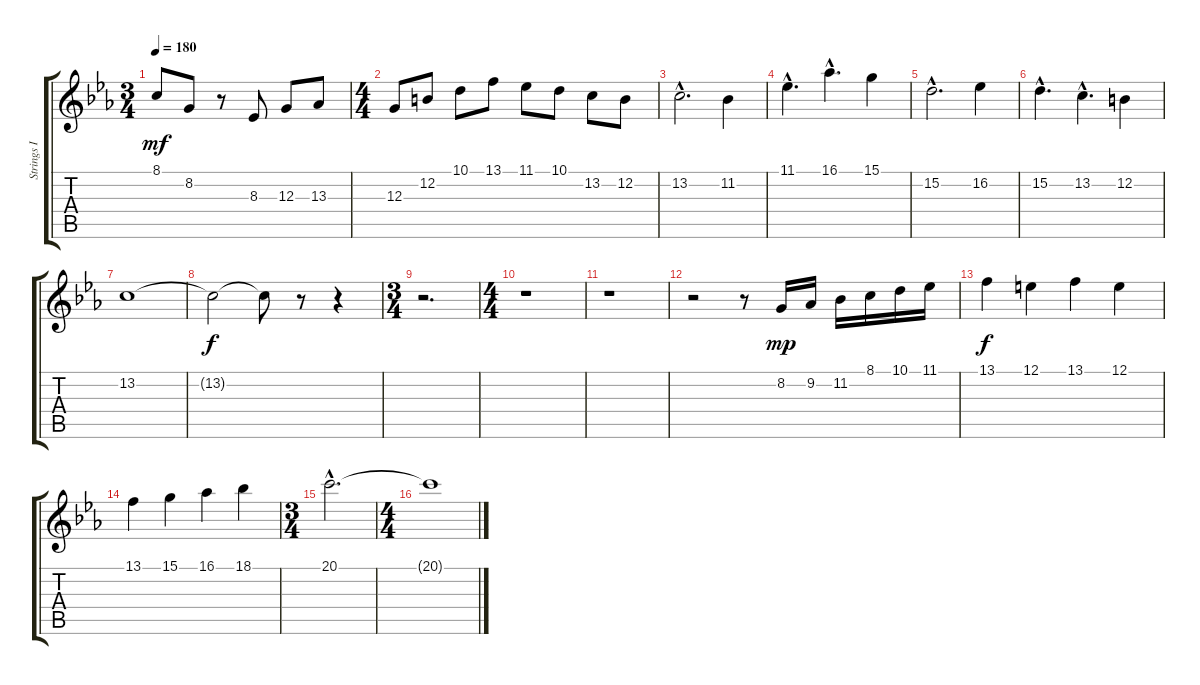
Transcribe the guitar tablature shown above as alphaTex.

\track ("Strings I" "Strings I") {instrument stringensemble1}
\staff {score tabs}
\tuning (E4 B3 G3 D3 A2 E2) {hide}
\ts (3 4)
\tempo 180
\clef g2
\ks eb
8.1.8{dy mf} 8.2.8 r.8 8.3.8 12.3.8 13.3.8 |
\ts (4 4)
12.3.8 12.2.8 10.1.8 13.1.8 11.1.8 10.1.8 13.2.8 12.2.8 |
13.2{hac}.2{d} 11.2.4 |
11.1{hac}.4{d} 16.1{hac}.4{d} 15.1.4 |
15.2{hac}.2{d} 16.2.4 |
15.2{hac}.4{d} 13.2{hac}.4{d} 12.2.4 |
13.2.1{volume 8} |
13.2{t}.2{dy f} 13.2{t}.8 r.8 r.4 |
\ts (3 4)
r.2{d} |
\ts (4 4)
r.1 |
r.1 |
r.2{volume 7} r.8{volume 16} 8.2.16{dy mp} 9.2.16 11.2.16 8.1.16 10.1.16 11.1.16 |
13.1.4{dy f} 12.1.4 13.1.4 12.1.4 |
13.1.4 15.1.4 16.1.4 18.1.4 |
\ts (3 4)
20.1{hac}.2{d} |
\ts (4 4)
20.1{t}.1
